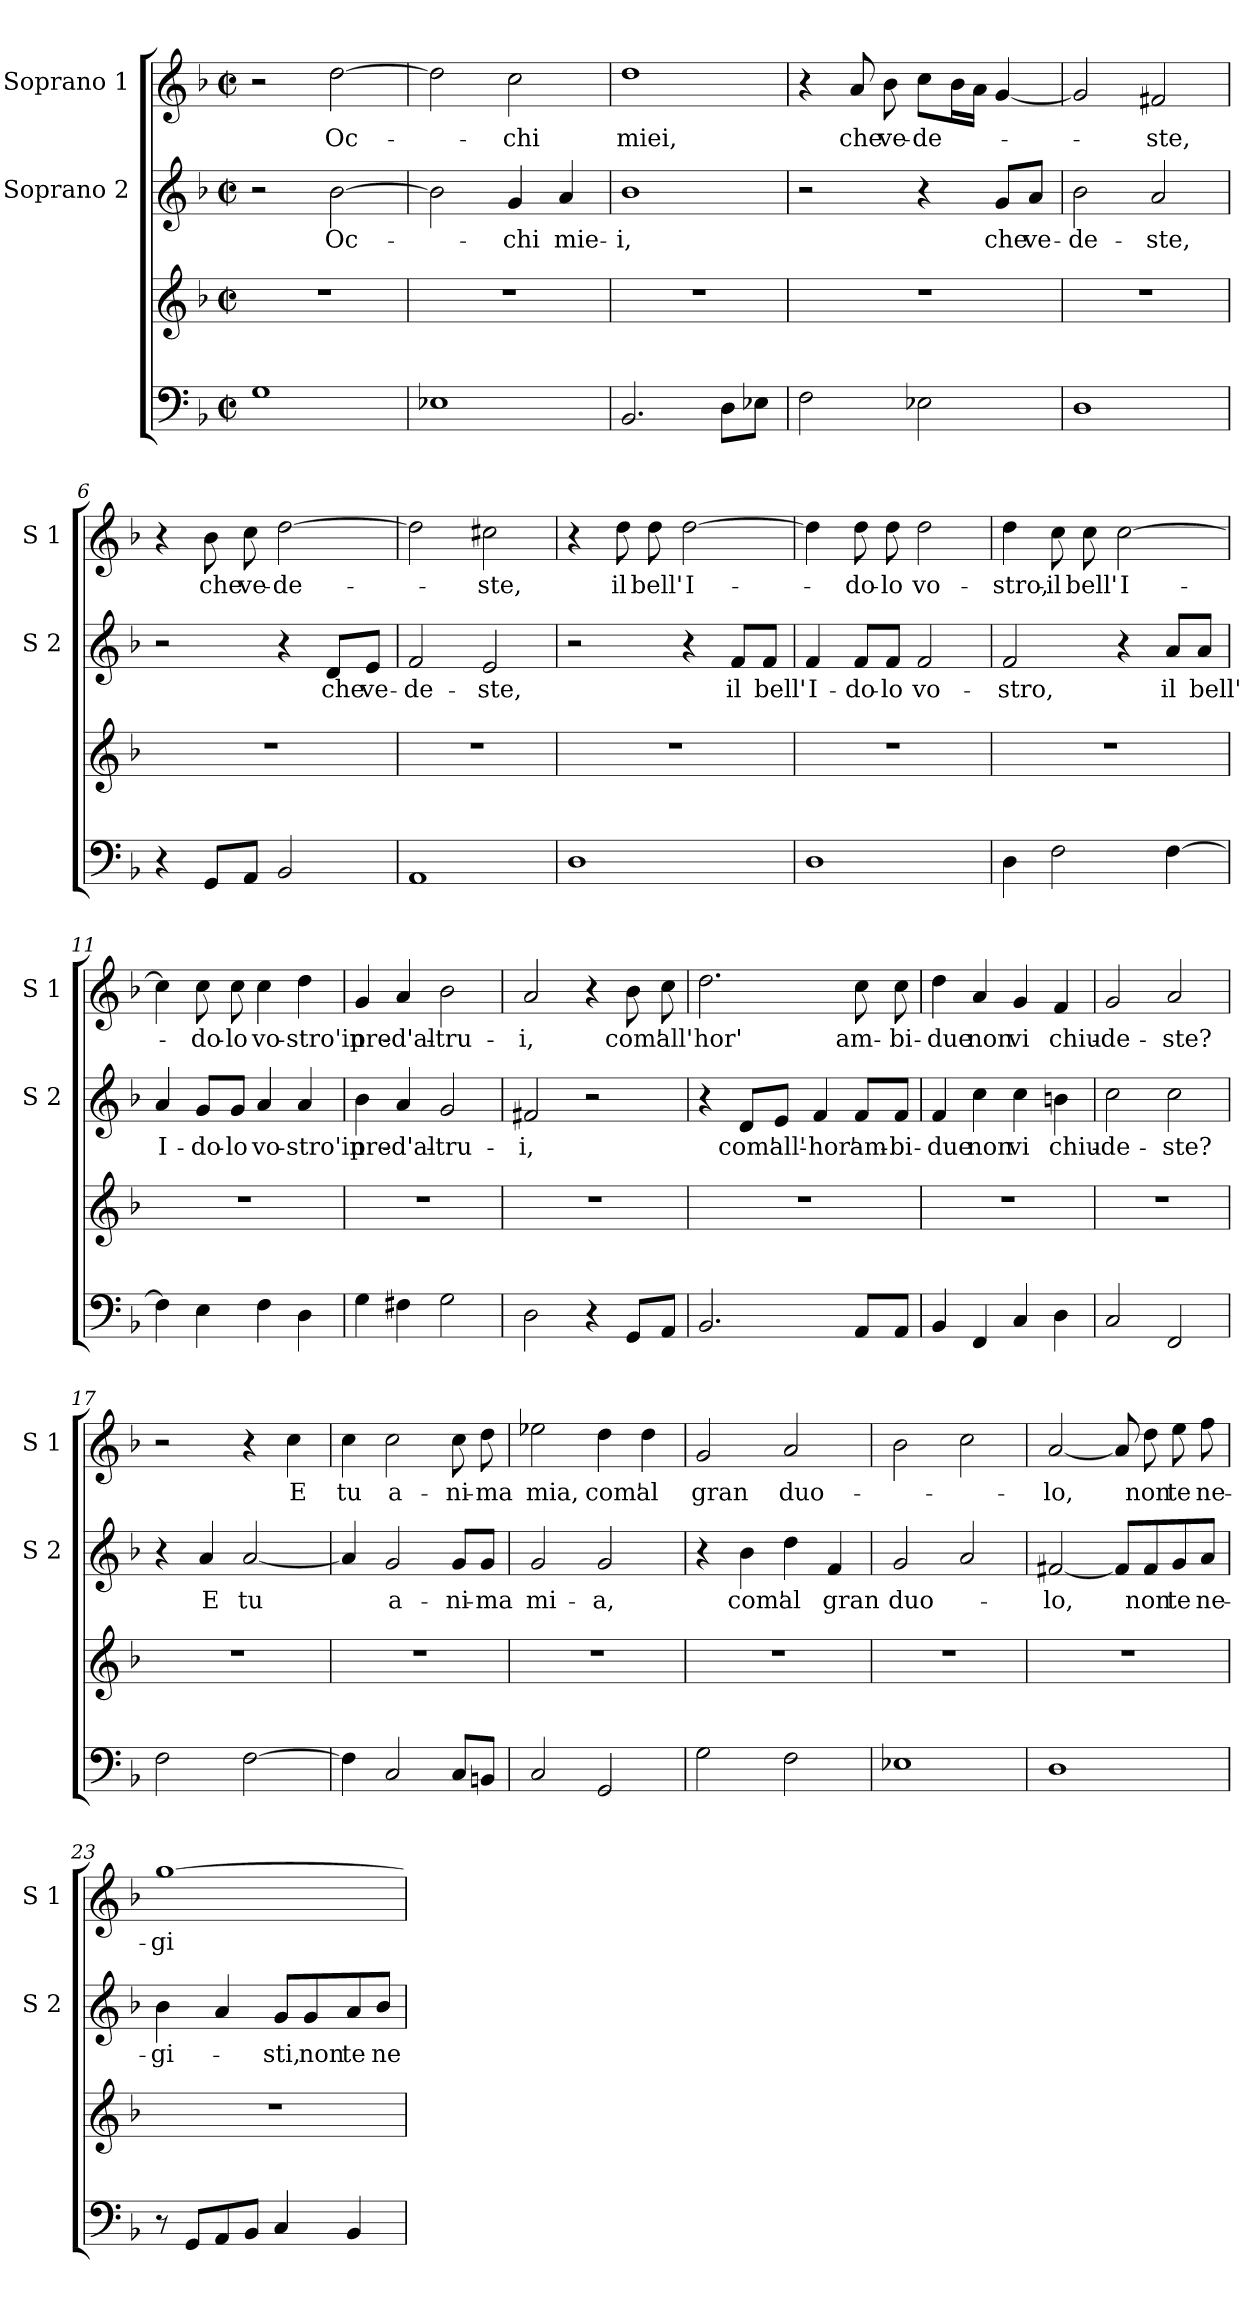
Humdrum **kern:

**kern	**kern	**kern	**text	**kern	**text
*part3	*part3	*part2	*part2	*part1	*part1
*staff4	*staff3	*staff2	*staff2	*staff1	*staff1
*	*	*I"Soprano 2	*	*I"Soprano 1	*
*	*	*I'S 2	*	*I'S 1	*
*clefF4	*clefG2	*clefG2	*	*clefG2	*
*k[b-]	*k[b-]	*k[b-]	*	*k[b-]	*
*F:	*F:	*F:	*	*F:	*
*M2/2	*M2/2	*M2/2	*	*M2/2	*
*met(c|)	*met(c|)	*met(c|)	*	*met(c|)	*
=1	=1	=1	=1	=1	=1
1G	1r	2r	.	2r	.
!	!	!	!LO:LY:b	!	!LO:LY:b
.	.	[2b-\	Oc-	[2dd\	Oc-
=2	=2	=2	=2	=2	=2
1E-X	1r	2b-\]	.	2dd\]	.
!	!	!	!LO:LY:b	!	!LO:LY:b
.	.	4g/	-chi	2cc\	-chi
!	!	!	!LO:LY:b	!	!
.	.	4a/	mie-	.	.
=3	=3	=3	=3	=3	=3
!	!	!	!LO:LY:b	!	!LO:LY:b
2.BB-/	1r	1b-	-i,	1dd	miei,
8D\L	.	.	.	.	.
8E-X\J	.	.	.	.	.
=4	=4	=4	=4	=4	=4
2F\	1r	2r	.	4r	.
!	!	!	!	!	!LO:LY:b
.	.	.	.	8a/	che
!	!	!	!	!	!LO:LY:b
.	.	.	.	8b-\	ve-
!	!	!	!	!	!LO:LY:b
2E-X\	.	4r	.	8cc\L	-de-
.	.	.	.	16b-\L	.
.	.	.	.	16a\JJ	.
!	!	!	!LO:LY:b	!	!
.	.	8g/L	che	[4g/	.
!	!	!	!LO:LY:b	!	!
.	.	8a/J	ve-	.	.
=5	=5	=5	=5	=5	=5
!	!	!	!LO:LY:b	!	!
1D	1r	2b-\	-de-	2g/]	.
!	!	!	!LO:LY:b	!	!LO:LY:b
.	.	2a/	-ste,	2f#X/	-ste,
!!LO:LB:g=z
=6	=6	=6	=6	=6	=6
4r	1r	2r	.	4r	.
!	!	!	!	!	!LO:LY:b
8GG/L	.	.	.	8b-\	che
!	!	!	!	!	!LO:LY:b
8AA/J	.	.	.	8cc\	ve-
!	!	!	!	!	!LO:LY:b
2BB-/	.	4r	.	[2dd\	-de-
!	!	!	!LO:LY:b	!	!
.	.	8d/L	che	.	.
!	!	!	!LO:LY:b	!	!
.	.	8e/J	ve-	.	.
=7	=7	=7	=7	=7	=7
!	!	!	!LO:LY:b	!	!
1AA	1r	2f/	-de-	2dd\]	.
!	!	!	!LO:LY:b	!	!LO:LY:b
.	.	2e/	-ste,	2cc#X\	-ste,
=8	=8	=8	=8	=8	=8
1D	1r	2r	.	4r	.
!	!	!	!	!	!LO:LY:b
.	.	.	.	8dd\	il
!	!	!	!	!	!LO:LY:b
.	.	.	.	8dd\	bell'
!	!	!	!	!	!LO:LY:b
.	.	4r	.	[2dd\	I-
!	!	!	!LO:LY:b	!	!
.	.	8f/L	il	.	.
!	!	!	!LO:LY:b	!	!
.	.	8f/J	bell'	.	.
=9	=9	=9	=9	=9	=9
!	!	!	!LO:LY:b	!	!
1D	1r	4f/	I-	4dd\]	.
!	!	!	!LO:LY:b	!	!LO:LY:b
.	.	8f/L	-do-	8dd\	-do-
!	!	!	!LO:LY:b	!	!LO:LY:b
.	.	8f/J	-lo	8dd\	-lo
!	!	!	!LO:LY:b	!	!LO:LY:b
.	.	2f/	vo-	2dd\	vo-
=10	=10	=10	=10	=10	=10
!	!	!	!LO:LY:b	!	!LO:LY:b
4D\	1r	2f/	-stro,	4dd\	-stro,-
!	!	!	!	!	!LO:LY:b
2F\	.	.	.	8cc\	-il
!	!	!	!	!	!LO:LY:b
.	.	.	.	8cc\	bell'
!	!	!	!	!	!LO:LY:b
.	.	4r	.	[2cc\	I-
!	!	!	!LO:LY:b	!	!
[4F\	.	8a/L	il	.	.
!	!	!	!LO:LY:b	!	!
.	.	8a/J	bell'	.	.
!!LO:LB:g=z
=11	=11	=11	=11	=11	=11
!	!	!	!LO:LY:b	!	!
4F\]	1r	4a/	I-	4cc\]	.
!	!	!	!LO:LY:b	!	!LO:LY:b
4E\	.	8g/L	-do-	8cc\	-do-
!	!	!	!LO:LY:b	!	!LO:LY:b
.	.	8g/J	-lo	8cc\	-lo
!	!	!	!LO:LY:b	!	!LO:LY:b
4F\	.	4a/	vo-	4cc\	vo-
!	!	!	!LO:LY:b	!	!LO:LY:b
4D\	.	4a/	-stro'in	4dd\	-stro'in
=12	=12	=12	=12	=12	=12
!	!	!	!LO:LY:b	!	!LO:LY:b
4G\	1r	4b-\	pre-	4g/	pre-
!	!	!	!LO:LY:b	!	!LO:LY:b
4F#X\	.	4a/	-d'al-	4a/	-d'al-
!	!	!	!LO:LY:b	!	!LO:LY:b
2G\	.	2g/	-tru-	2b-\	-tru-
=13	=13	=13	=13	=13	=13
!	!	!	!LO:LY:b	!	!LO:LY:b
2D\	1r	2f#X/	-i,	2a/	-i,
4r	.	2r	.	4r	.
!	!	!	!	!	!LO:LY:b
8GG/L	.	.	.	8b-\	com'
!	!	!	!	!	!LO:LY:b
8AA/J	.	.	.	8cc\	all'
=14	=14	=14	=14	=14	=14
!	!	!	!	!	!LO:LY:b
2.BB-/	1r	4r	.	2.dd\	hor'
!	!	!	!LO:LY:b	!	!
.	.	8d/L	com'	.	.
!	!	!	!LO:LY:b	!	!
.	.	8e/J	all'-	.	.
!	!	!	!LO:LY:b	!	!
.	.	4f/	-hor'	.	.
!	!	!	!LO:LY:b	!	!LO:LY:b
8AA/L	.	8f/L	am-	8cc\	am-
!	!	!	!LO:LY:b	!	!LO:LY:b
8AA/J	.	8f/J	-bi-	8cc\	-bi-
=15	=15	=15	=15	=15	=15
!	!	!	!LO:LY:b	!	!LO:LY:b
4BB-/	1r	4f/	-due	4dd\	-due
!	!	!	!LO:LY:b	!	!LO:LY:b
4FF/	.	4cc\	non	4a/	non
!	!	!	!LO:LY:b	!	!LO:LY:b
4C/	.	4cc\	vi	4g/	vi
!	!	!	!LO:LY:b	!	!LO:LY:b
4D\	.	4bn\	chiu-	4f/	chiu-
=16	=16	=16	=16	=16	=16
!	!	!	!LO:LY:b	!	!LO:LY:b
2C/	1r	2cc\	-de-	2g/	-de-
!	!	!	!LO:LY:b	!	!LO:LY:b
2FF/	.	2cc\	-ste?	2a/	-ste?
!!LO:PB:g=z
=17	=17	=17	=17	=17	=17
2F\	1r	4r	.	2r	.
!	!	!	!LO:LY:b	!	!
.	.	4a/	E	.	.
!	!	!	!LO:LY:b	!	!
[2F\	.	[2a/	tu	4r	.
!	!	!	!	!	!LO:LY:b
.	.	.	.	4cc\	E
=18	=18	=18	=18	=18	=18
!	!	!	!	!	!LO:LY:b
4F\]	1r	4a/]	.	4cc\	tu
!	!	!	!LO:LY:b	!	!LO:LY:b
2C/	.	2g/	a-	2cc\	a-
!	!	!	!LO:LY:b	!	!LO:LY:b
8C/L	.	8g/L	-ni-	8cc\	-ni-
!	!	!	!LO:LY:b	!	!LO:LY:b
8BBn/J	.	8g/J	-ma	8dd\	-ma
=19	=19	=19	=19	=19	=19
!	!	!	!LO:LY:b	!	!LO:LY:b
2C/	1r	2g/	mi-	2ee-X\	mia,
!	!	!	!LO:LY:b	!	!LO:LY:b
2GG/	.	2g/	-a,	4dd\	com'
!	!	!	!	!	!LO:LY:b
.	.	.	.	4dd\	al
=20	=20	=20	=20	=20	=20
!	!	!	!	!	!LO:LY:b
2G\	1r	4r	.	2g/	gran
!	!	!	!LO:LY:b	!	!
.	.	4b-\	com'	.	.
!	!	!	!LO:LY:b	!	!LO:LY:b
2F\	.	4dd\	al	2a/	duo-
!	!	!	!LO:LY:b	!	!
.	.	4f/	gran	.	.
=21	=21	=21	=21	=21	=21
!	!	!	!LO:LY:b	!	!
1E-X	1r	2g/	duo-	2b-\	.
.	.	2a/	.	2cc\	.
=22	=22	=22	=22	=22	=22
!	!	!	!LO:LY:b	!	!LO:LY:b
1D	1r	[2f#X/	-lo,	[2a/	-lo,
.	.	8f#/L]	.	8a/]	.
!	!	!	!LO:LY:b	!	!LO:LY:b
.	.	8f#/	non	8dd\	non
!	!	!	!LO:LY:b	!	!LO:LY:b
.	.	8g/	te	8ee\	te
!	!	!	!LO:LY:b	!	!LO:LY:b
.	.	8a/J	ne-	8ff\	ne-
!!LO:LB:g=z
=23	=23	=23	=23	=23	=23
!	!	!	!LO:LY:b	!	!LO:LY:b
8r	1r	4b-\	-gi-	[1gg	-gi-
8GG/L	.	.	.	.	.
8AA/	.	4a/	.	.	.
8BB-/J	.	.	.	.	.
!	!	!	!LO:LY:b	!	!
4C/	.	8g/L	-sti,	.	.
!	!	!	!LO:LY:b	!	!
.	.	8g/	non	.	.
!	!	!	!LO:LY:b	!	!
4BB-/	.	8a/	te	.	.
!	!	!	!LO:LY:b	!	!
.	.	8b-/J	ne-	.	.
=	=	=	=	=	=
*-	*-	*-	*-	*-	*-
